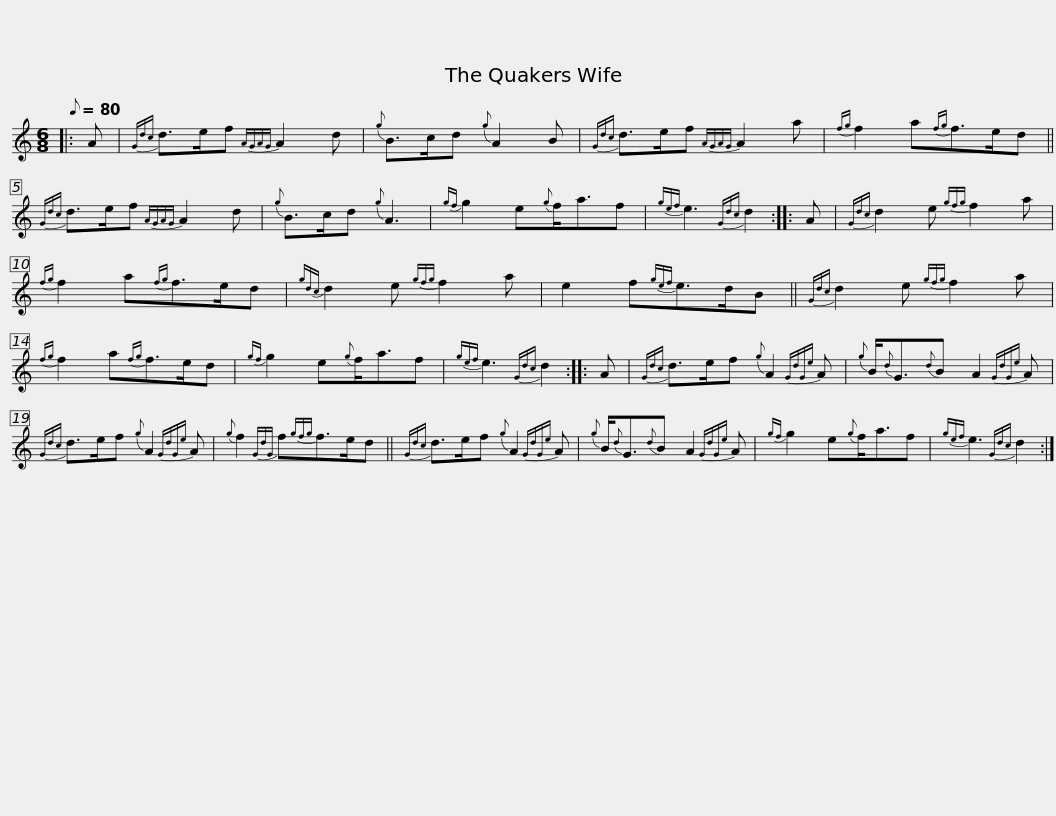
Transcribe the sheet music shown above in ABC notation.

X:1
L:1/8
Q:1/8=80
M:6/8
I:linebreak $
K:C
V:1 treble
V:1
|: A |{Gdc} d>ef{AGAG} A2 d |{g} B>cd{g} A2 B |{Gdc} d>ef{AGAG} A2 a |${fg} f2 a{fg}f>ed || %5
{Gdc} d>ef{AGAG} A2 d |{g} B>cd{g} A3 |${gf} g2 e{g}f<af |{gef} e3{Gdc} d2 :: A |$ %10
{Gdc} d2 e{gfg} f2 a |{fg} f2 a{fg}f>ed |{gdc} d2 e{gfg} f2 a |$ e2 f{gef}e>dB ||{Gdc} d2 e{gfg} f2 a | %15
{fg} f2 a{fg}f>ed |${gf} g2 e{g}f<af |{gef} e3{Gdc} d2 :: A |${Gdc} d>ef{g} A2{GdGe} A | %20
{g} B/{d}G3/2{d}B A2{GdGe} A |{Gdc} d>ef{g} A2{GdGe} A |${g} f2{GdG} f{gfg}f>ed ||{Gdc} d>ef{g} A2{GdGe} A |{g} B/{d}G3/2{d}B A2{GdGe} A |$ %25
{gf} g2 e{g}f<af |{gef} e3{Gdc} d2 :| %27
